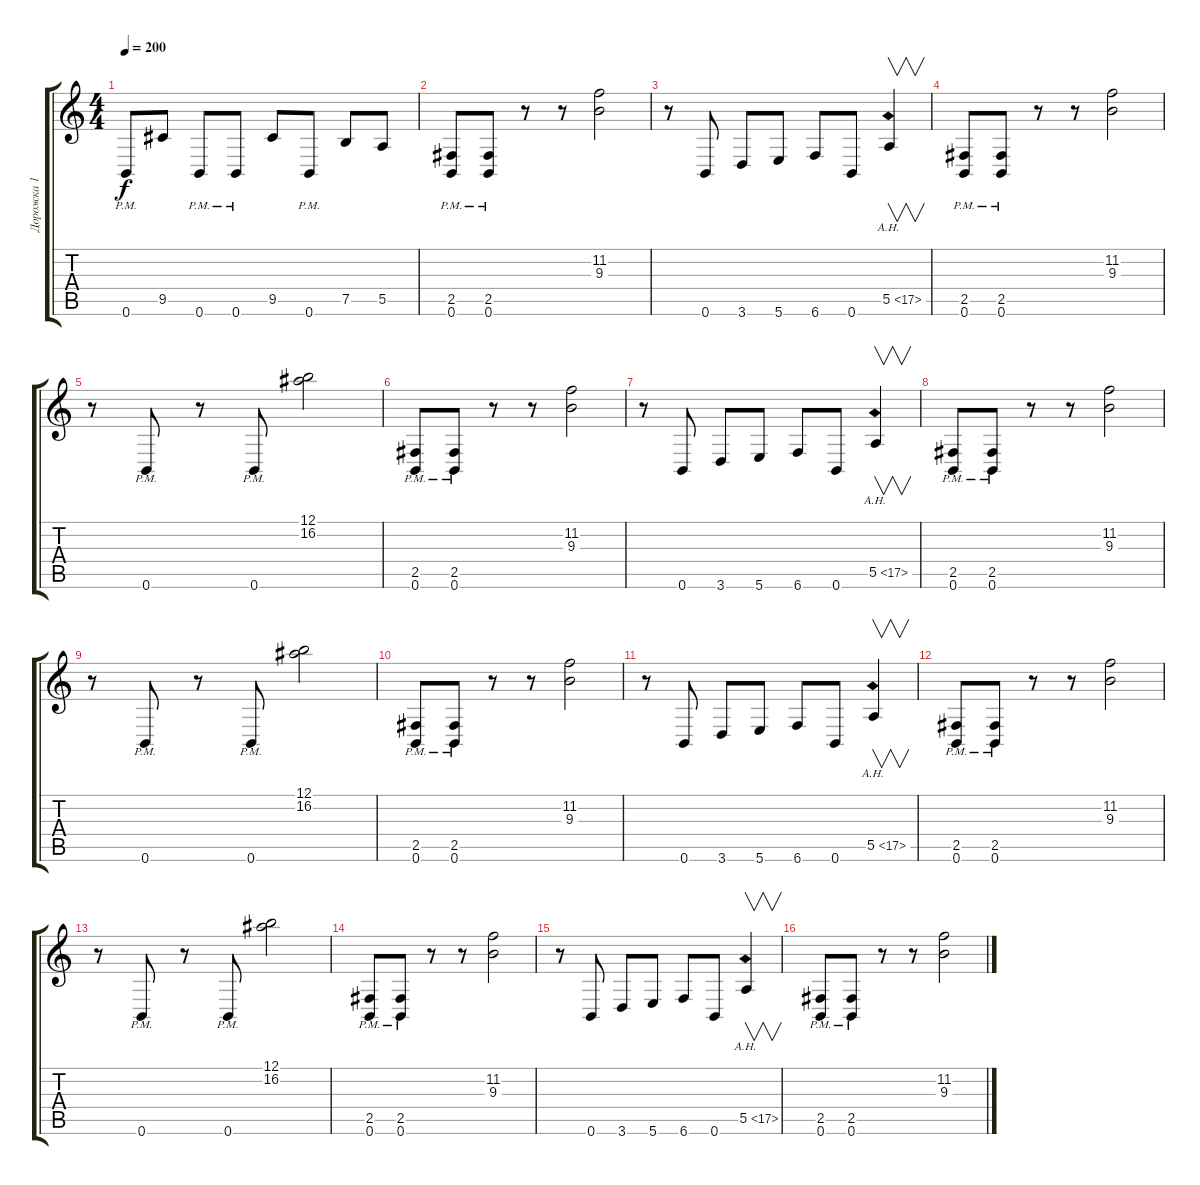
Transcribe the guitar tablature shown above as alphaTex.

\track ("Дорожка 1" "Дорожка 1") {instrument distortionguitar}
\staff {score tabs}
\tuning (B3 Gb3 D3 A2 E2 B1) {hide}
\ts (4 4)
\tempo 200
\clef g2
\ks c
0.6{pm}.8{dy f} 9.5.8 0.6{pm}.8 0.6{pm}.8 9.5.8 0.6{pm}.8 7.5.8 5.5.8 |
(2.5{pm} 0.6{pm}).8 (2.5{pm} 0.6{pm}).8 r.8 r.8 (11.2 9.3).2 |
r.8 0.6.8 3.6.8 5.6.8 6.6.8 0.6.8 5.5{ah 12}.4{v} |
(2.5{pm} 0.6{pm}).8 (2.5{pm} 0.6{pm}).8 r.8 r.8 (11.2 9.3).2 |
r.8 0.6{pm}.8 r.8 0.6{pm}.8 (12.1 16.2).2 |
(2.5{pm} 0.6{pm}).8 (2.5{pm} 0.6{pm}).8 r.8 r.8 (11.2 9.3).2 |
r.8 0.6.8 3.6.8 5.6.8 6.6.8 0.6.8 5.5{ah 12}.4{v} |
(2.5{pm} 0.6{pm}).8 (2.5{pm} 0.6{pm}).8 r.8 r.8 (11.2 9.3).2 |
r.8 0.6{pm}.8 r.8 0.6{pm}.8 (12.1 16.2).2 |
(2.5{pm} 0.6{pm}).8 (2.5{pm} 0.6{pm}).8 r.8 r.8 (11.2 9.3).2 |
r.8 0.6.8 3.6.8 5.6.8 6.6.8 0.6.8 5.5{ah 12}.4{v} |
(2.5{pm} 0.6{pm}).8 (2.5{pm} 0.6{pm}).8 r.8 r.8 (11.2 9.3).2 |
r.8 0.6{pm}.8 r.8 0.6{pm}.8 (12.1 16.2).2 |
(2.5{pm} 0.6{pm}).8 (2.5{pm} 0.6{pm}).8 r.8 r.8 (11.2 9.3).2 |
r.8 0.6.8 3.6.8 5.6.8 6.6.8 0.6.8 5.5{ah 12}.4{v} |
(2.5{pm} 0.6{pm}).8 (2.5{pm} 0.6{pm}).8 r.8 r.8 (11.2 9.3).2
